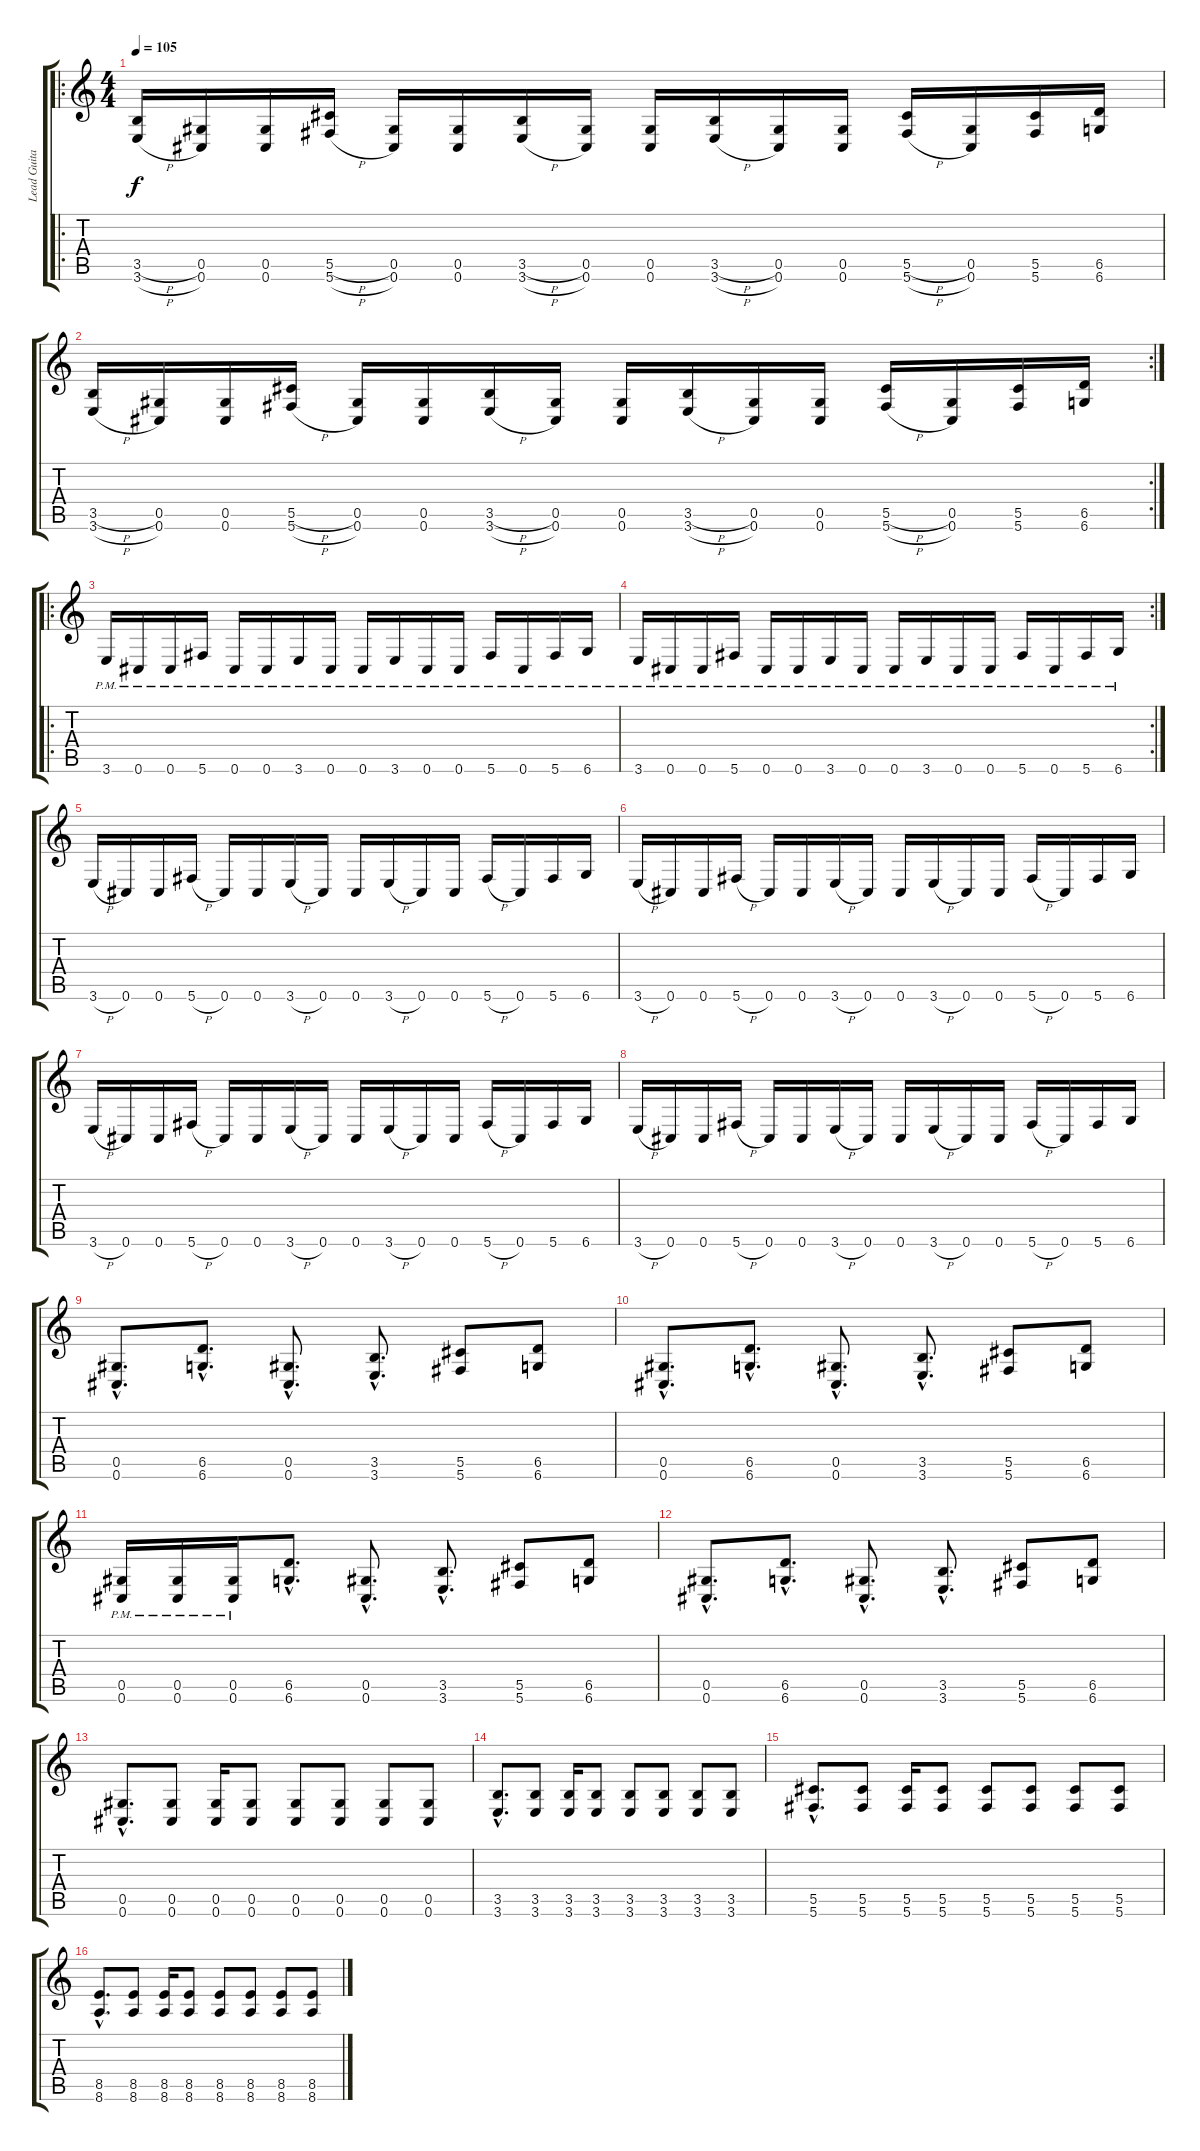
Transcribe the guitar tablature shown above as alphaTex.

\track ("Lead Guitar-Dan" "Lead Guita") {instrument distortionguitar}
\staff {score tabs}
\tuning (Eb4 Bb3 Gb3 Db3 Ab2 Db2) {hide}
\ro
\ts (4 4)
\tempo 105
\clef g2
\ks c
(3.5{h} 3.6{h}).16{dy f instrument distortionguitar} (0.5 0.6).16 (0.5 0.6).16 (5.5{h} 5.6{h}).16 (0.5 0.6).16 (0.5 0.6).16 (3.5{h} 3.6{h}).16 (0.5 0.6).16 (0.5 0.6).16 (3.5{h} 3.6{h}).16 (0.5 0.6).16 (0.5 0.6).16 (5.5{h} 5.6{h}).16 (0.5 0.6).16 (5.5 5.6).16 (6.5 6.6).16 |
\rc 2
(3.5{h} 3.6{h}).16 (0.5 0.6).16 (0.5 0.6).16 (5.5{h} 5.6{h}).16 (0.5 0.6).16 (0.5 0.6).16 (3.5{h} 3.6{h}).16 (0.5 0.6).16 (0.5 0.6).16 (3.5{h} 3.6{h}).16 (0.5 0.6).16 (0.5 0.6).16 (5.5{h} 5.6{h}).16 (0.5 0.6).16 (5.5 5.6).16 (6.5 6.6).16 |
\ro
3.6{pm}.16 0.6{pm}.16 0.6{pm}.16 5.6{pm}.16 0.6{pm}.16 0.6{pm}.16 3.6{pm}.16 0.6{pm}.16 0.6{pm}.16 3.6{pm}.16 0.6{pm}.16 0.6{pm}.16 5.6{pm}.16 0.6{pm}.16 5.6{pm}.16 6.6{pm}.16 |
\rc 2
3.6{pm}.16 0.6{pm}.16 0.6{pm}.16 5.6{pm}.16 0.6{pm}.16 0.6{pm}.16 3.6{pm}.16 0.6{pm}.16 0.6{pm}.16 3.6{pm}.16 0.6{pm}.16 0.6{pm}.16 5.6{pm}.16 0.6{pm}.16 5.6{pm}.16 6.6{pm}.16 |
3.6{h}.16 0.6.16 0.6.16 5.6{h}.16 0.6.16 0.6.16 3.6{h}.16 0.6.16 0.6.16 3.6{h}.16 0.6.16 0.6.16 5.6{h}.16 0.6.16 5.6.16 6.6.16 |
3.6{h}.16 0.6.16 0.6.16 5.6{h}.16 0.6.16 0.6.16 3.6{h}.16 0.6.16 0.6.16 3.6{h}.16 0.6.16 0.6.16 5.6{h}.16 0.6.16 5.6.16 6.6.16 |
3.6{h}.16 0.6.16 0.6.16 5.6{h}.16 0.6.16 0.6.16 3.6{h}.16 0.6.16 0.6.16 3.6{h}.16 0.6.16 0.6.16 5.6{h}.16 0.6.16 5.6.16 6.6.16 |
3.6{h}.16 0.6.16 0.6.16 5.6{h}.16 0.6.16 0.6.16 3.6{h}.16 0.6.16 0.6.16 3.6{h}.16 0.6.16 0.6.16 5.6{h}.16 0.6.16 5.6.16 6.6.16 |
(0.5{hac} 0.6{hac}).8{d} (6.5{hac} 6.6{hac}).8{d} (0.5{hac} 0.6{hac}).8{d} (3.5{hac} 3.6{hac}).8{d} (5.5 5.6).8 (6.5 6.6).8 |
(0.5{hac} 0.6{hac}).8{d} (6.5{hac} 6.6{hac}).8{d} (0.5{hac} 0.6{hac}).8{d} (3.5{hac} 3.6{hac}).8{d} (5.5 5.6).8 (6.5 6.6).8 |
(0.5{pm} 0.6{pm}).16 (0.5{pm} 0.6{pm}).16 (0.5{pm} 0.6{pm}).16 (6.5{hac} 6.6{hac}).8{d} (0.5{hac} 0.6{hac}).8{d} (3.5{hac} 3.6{hac}).8{d} (5.5 5.6).8 (6.5 6.6).8 |
(0.5{hac} 0.6{hac}).8{d} (6.5{hac} 6.6{hac}).8{d} (0.5{hac} 0.6{hac}).8{d} (3.5{hac} 3.6{hac}).8{d} (5.5 5.6).8 (6.5 6.6).8 |
(0.5{hac} 0.6{hac}).8{d} (0.5 0.6).8 (0.5 0.6).16 (0.5 0.6).8 (0.5 0.6).8 (0.5 0.6).8 (0.5 0.6).8 (0.5 0.6).8 |
(3.5{hac} 3.6{hac}).8{d} (3.5 3.6).8 (3.5 3.6).16 (3.5 3.6).8 (3.5 3.6).8 (3.5 3.6).8 (3.5 3.6).8 (3.5 3.6).8 |
(5.5{hac} 5.6{hac}).8{d} (5.5 5.6).8 (5.5 5.6).16 (5.5 5.6).8 (5.5 5.6).8 (5.5 5.6).8 (5.5 5.6).8 (5.5 5.6).8 |
(8.5{hac} 8.6{hac}).8{d} (8.5 8.6).8 (8.5 8.6).16 (8.5 8.6).8 (8.5 8.6).8 (8.5 8.6).8 (8.5 8.6).8 (8.5 8.6).8
